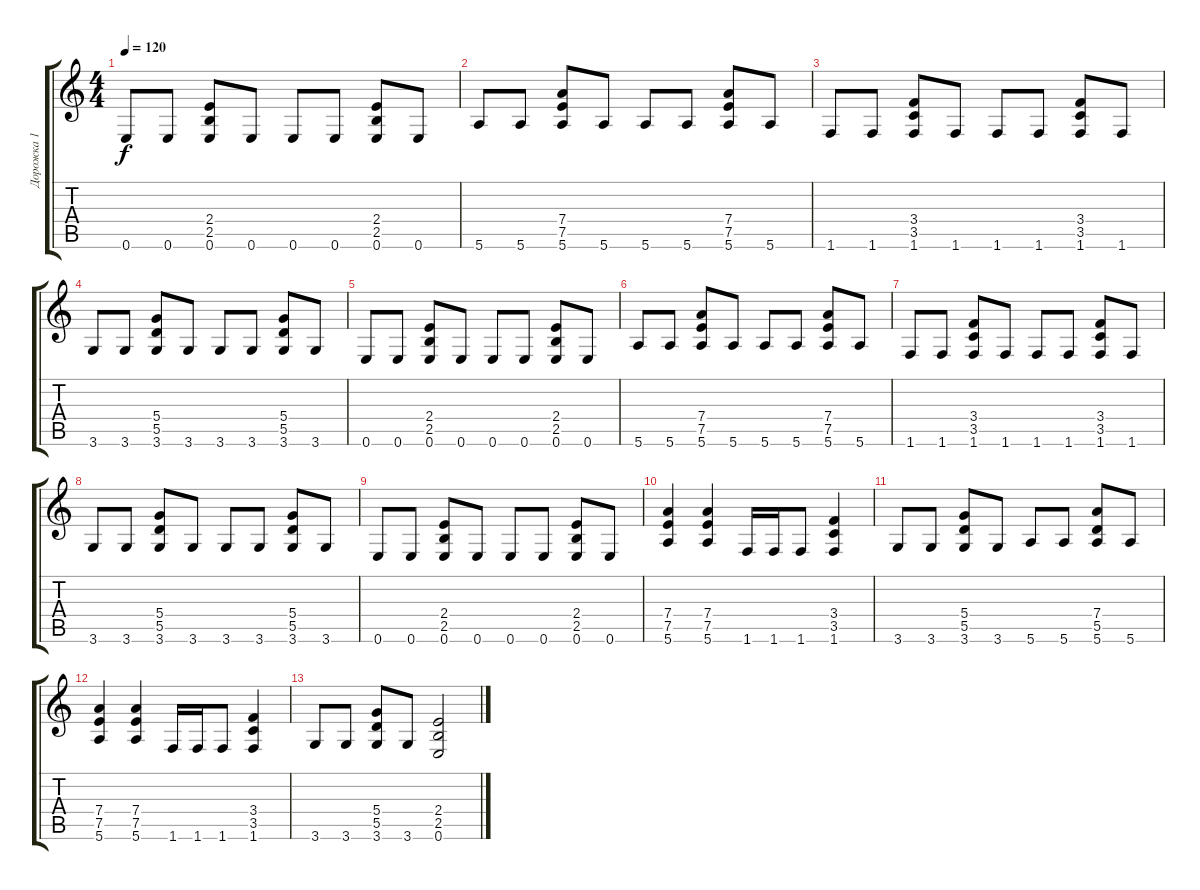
\track ("Дорожка 1" "Дорожка 1") {instrument distortionguitar}
\staff {score tabs}
\tuning (E4 B3 G3 D3 A2 E2) {hide}
\ts (4 4)
\tempo 120
\clef g2
\ks c
0.6.8{dy f} 0.6.8 (2.4 2.5 0.6).8 0.6.8 0.6.8 0.6.8 (2.4 2.5 0.6).8 0.6.8 |
5.6.8 5.6.8 (7.4 7.5 5.6).8 5.6.8 5.6.8 5.6.8 (7.4 7.5 5.6).8 5.6.8 |
1.6.8 1.6.8 (3.4 3.5 1.6).8 1.6.8 1.6.8 1.6.8 (3.4 3.5 1.6).8 1.6.8 |
3.6.8 3.6.8 (5.4 5.5 3.6).8 3.6.8 3.6.8 3.6.8 (5.4 5.5 3.6).8 3.6.8 |
0.6.8 0.6.8 (2.4 2.5 0.6).8 0.6.8 0.6.8 0.6.8 (2.4 2.5 0.6).8 0.6.8 |
5.6.8 5.6.8 (7.4 7.5 5.6).8 5.6.8 5.6.8 5.6.8 (7.4 7.5 5.6).8 5.6.8 |
1.6.8 1.6.8 (3.4 3.5 1.6).8 1.6.8 1.6.8 1.6.8 (3.4 3.5 1.6).8 1.6.8 |
3.6.8 3.6.8 (5.4 5.5 3.6).8 3.6.8 3.6.8 3.6.8 (5.4 5.5 3.6).8 3.6.8 |
0.6.8 0.6.8 (2.4 2.5 0.6).8 0.6.8 0.6.8 0.6.8 (2.4 2.5 0.6).8 0.6.8 |
(7.4 7.5 5.6).4 (7.4 7.5 5.6).4 1.6.16 1.6.16 1.6.8 (3.4 3.5 1.6).4 |
3.6.8 3.6.8 (5.4 5.5 3.6).8 3.6.8 5.6.8 5.6.8 (7.4 5.5 5.6).8 5.6.8 |
(7.4 7.5 5.6).4 (7.4 7.5 5.6).4 1.6.16 1.6.16 1.6.8 (3.4 3.5 1.6).4 |
3.6.8 3.6.8 (5.4 5.5 3.6).8 3.6.8 (2.4 2.5 0.6).2
